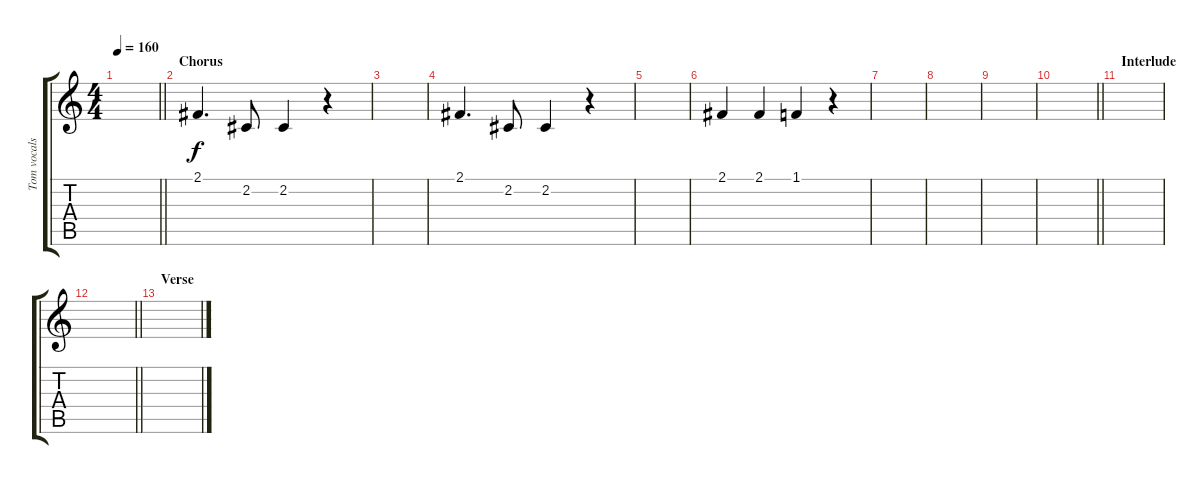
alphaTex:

\track ("Tom vocals(2)" "Tom vocals") {instrument altosax}
\staff {score tabs}
\tuning (E4 B3 G3 D3 A2 E2) {hide}
\ts (4 4)
\tempo 160
\clef g2
\barLineRight lightlight
\ks c
|
\section ("" "Chorus")
2.1.4{d} 2.2.8 2.2.4 r.4 |
|
2.1.4{d} 2.2.8 2.2.4 r.4 |
|
2.1.4 2.1.4 1.1.4 r.4 |
|
|
|
\barLineRight lightlight
|
\section ("" "Interlude")
|
\barLineRight lightlight
|
\section ("" "Verse")
